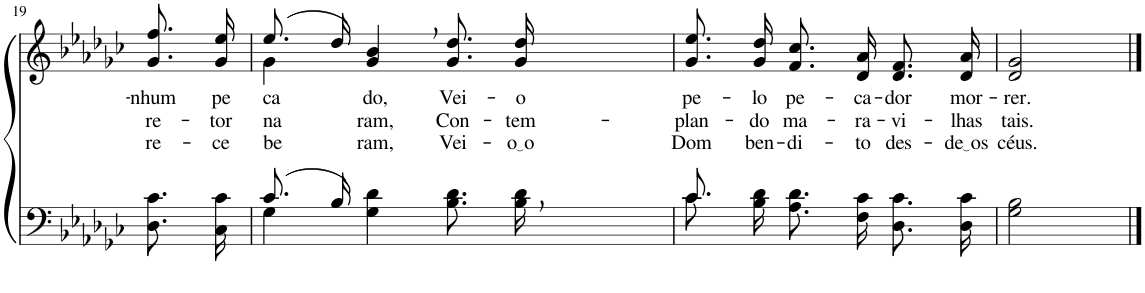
**kern	**kern	**text	**text	**text
*part2	*part1	*part1	*part1	*part1
*staff2	*staff1	*staff1	*staff1	*staff1
*I"Parte III e IV	*I"Parte I e II	*	*	*
!!LO:PB:g=z
*clefF4	*clefG2	*	*	*
*Trd2c3	*Trd2c3	*	*	*
*k[b-e-a-d-g-c-]	*k[b-e-a-d-g-c-]	*	*	*
*M3/4	*M3/4	*	*	*
=19	=19	=19	=19	=19
!	!	!LO:LY:b	!LO:LY:b	!LO:LY:b
8.D-\ 8.c-\L	8.g-\ 8.ff\L	nhum	re-	re-
!	!	!LO:LY:b	!LO:LY:b	!LO:LY:b
16C-\ 16c-\Jk	16g-\ 16ee-\Jk	pe-	-tor-	-ce-
=20	=20	=20	=20	=20
*^	*^	*	*	*
!	!	!	!	!LO:LY:b	!LO:LY:b	!LO:LY:b
(8.c-/L	4G-\	(8.ee-/L	4g-\	-ca-	-na-	-be-
16B-/Jk)	.	16dd-/Jk)	.	.	.	.
!	!	!	!	!LO:LY:b	!LO:LY:b	!LO:LY:b
2ryy	4G-\ 4d-\	4g-/, 4b-/,	2ryy	-do,	-ram,	-ram,
!	!	!	!	!LO:LY:b	!LO:LY:b	!LO:LY:b
.	8.B-\ 8.d-\L	8.g-\ 8.dd-\L	.	Vei-	Con-	Vei-
!	!	!	!	!LO:LY:b	!LO:LY:b	!LO:LY:b
.	16B-\ 16d-\Jk	16g-\ 16dd-\Jk	.	-o	-tem-	o o
*	*	*v	*v	*	*	*
=21	=21	=21	=21	=21	=21
!	!	!	!LO:LY:b	!LO:LY:b	!LO:LY:b
8.c-/	8.c-\L	8.g-\ 8.ee-\L	pe-	-plan-	Dom
!	!	!	!LO:LY:b	!LO:LY:b	!LO:LY:b
2ryy	16B-\ 16d-\Jk	16g-\ 16dd-\Jk	-lo	-do	ben-
!	!	!	!LO:LY:b	!LO:LY:b	!LO:LY:b
.	8.A-\ 8.d-\L	8.f/ 8.cc-/L	pe-	ma-	-di-
!	!	!	!LO:LY:b	!LO:LY:b	!LO:LY:b
.	16F\ 16c-\Jk	16d-/ 16a-/Jk	-ca-	-ra-	-to
!	!	!	!LO:LY:b	!LO:LY:b	!LO:LY:b
.	8.D-\ 8.c-\L	8.d-/ 8.f/L	-dor	-vi-	des-
!	!	!	!LO:LY:b	!LO:LY:b	!LO:LY:b
16ryy	16D-\ 16c-\Jk	16d-/ 16a-/Jk	mor-	-lhas	de os
=22	=22	=22	=22	=22	=22
!	!	!	!LO:LY:b	!LO:LY:b	!LO:LY:b
*v	*v	*	*	*	*
2G-\ 2B-\	2d-/ 2g-/	-rer.	tais.	céus.
==	==	==	==	==
*-	*-	*-	*-	*-
